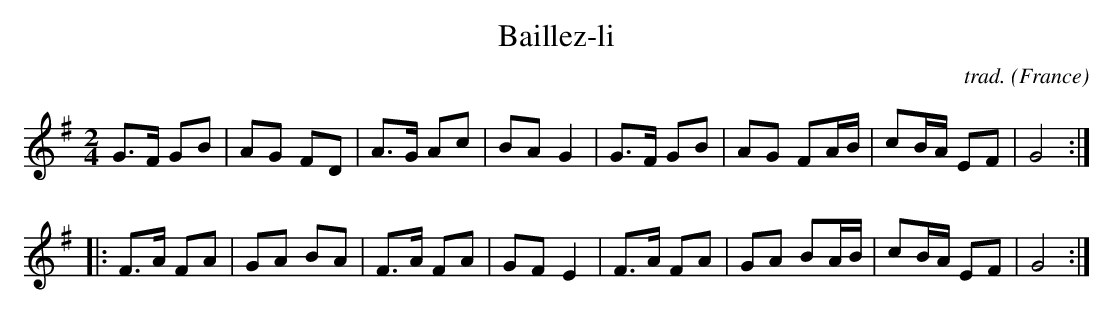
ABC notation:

X:1
T:Baillez-li
C:trad.
O:France
M:2/4
L:1/8
K:G major
G3/F/ GB | AG FD | A3/G/ Ac | BA G2 | G3/F/ GB | AG FA/B/ | cB/A/ EF | G4 :|
|: F3/A/ FA | GA BA | F3/A/ FA | GF E2 | F3/A/ FA | GA BA/B/ | cB/A/ EF | G4 :|
